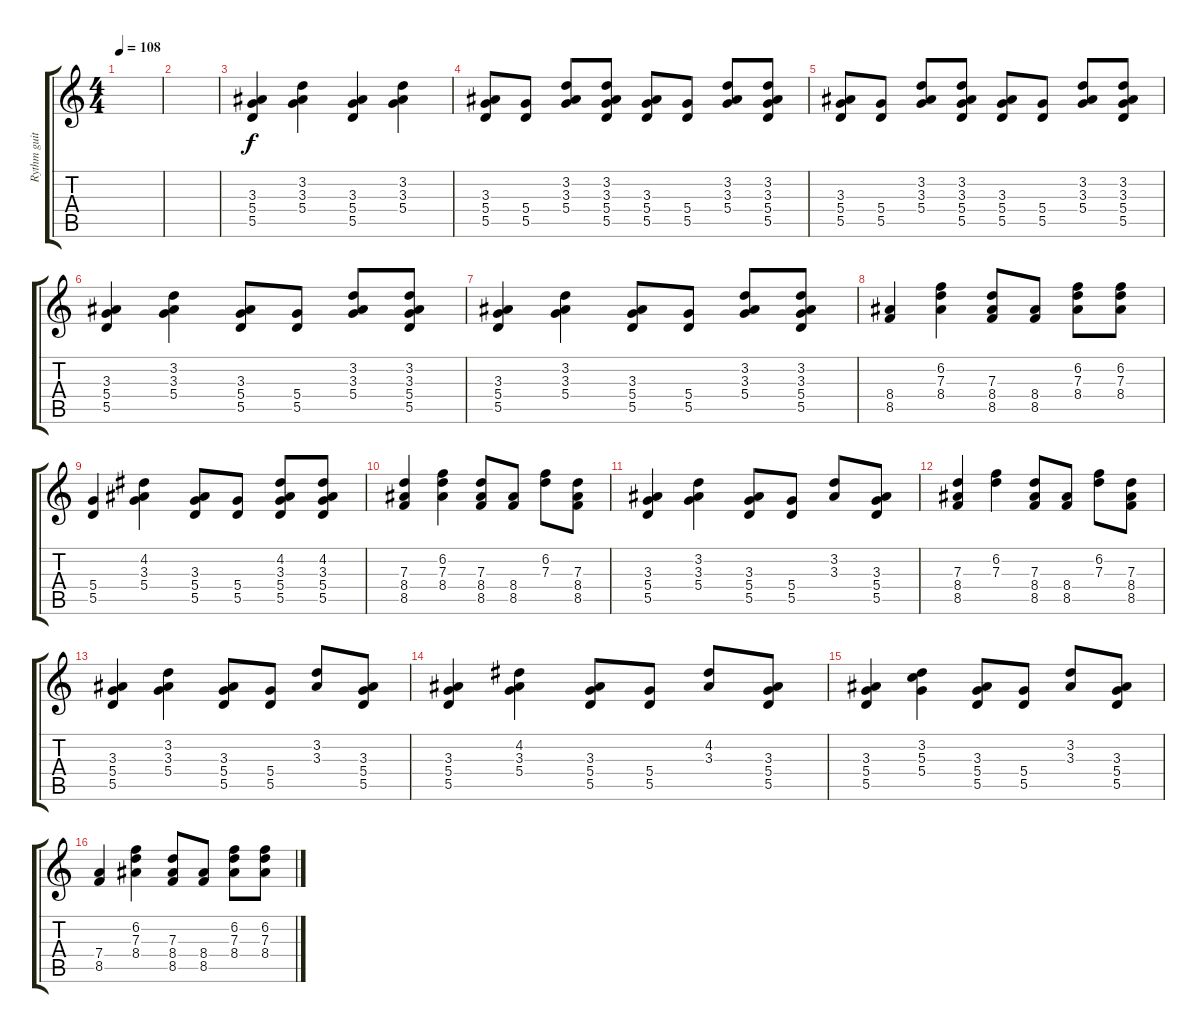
\track ("Rythm guitar" "Rythm guit") {instrument acousticguitarsteel}
\staff {score tabs}
\tuning (E4 B3 G3 D3 A2 E2) {hide}
\ts (4 4)
\tempo 108
\clef g2
\ks c
|
|
(3.3 5.4 5.5).4 (3.2 3.3 5.4).4 (3.3 5.4 5.5).4 (3.2 3.3 5.4).4 |
(3.3 5.4 5.5).8 (5.4 5.5).8 (3.2 3.3 5.4).8 (3.2 3.3 5.4 5.5).8 (3.3 5.4 5.5).8 (5.4 5.5).8 (3.2 3.3 5.4).8 (3.2 3.3 5.4 5.5).8 |
(3.3 5.4 5.5).8 (5.4 5.5).8 (3.2 3.3 5.4).8 (3.2 3.3 5.4 5.5).8 (3.3 5.4 5.5).8 (5.4 5.5).8 (3.2 3.3 5.4).8 (3.2 3.3 5.4 5.5).8 |
(3.3 5.4 5.5).4 (3.2 3.3 5.4).4 (3.3 5.4 5.5).8 (5.4 5.5).8 (3.2 3.3 5.4).8 (3.2 3.3 5.4 5.5).8 |
(3.3 5.4 5.5).4 (3.2 3.3 5.4).4 (3.3 5.4 5.5).8 (5.4 5.5).8 (3.2 3.3 5.4).8 (3.2 3.3 5.4 5.5).8 |
(8.4 8.5).4 (6.2 7.3 8.4).4 (7.3 8.4 8.5).8 (8.4 8.5).8 (6.2 7.3 8.4).8 (6.2 7.3 8.4).8 |
(5.4 5.5).4 (4.2 3.3 5.4).4 (3.3 5.4 5.5).8 (5.4 5.5).8 (4.2 3.3 5.4 5.5).8 (4.2 3.3 5.4 5.5).8 |
(7.3 8.4 8.5).4 (6.2 7.3 8.4).4 (7.3 8.4 8.5).8 (8.4 8.5).8 (6.2 7.3).8 (7.3 8.4 8.5).8 |
(3.3 5.4 5.5).4 (3.2 3.3 5.4).4 (3.3 5.4 5.5).8 (5.4 5.5).8 (3.2 3.3).8 (3.3 5.4 5.5).8 |
(7.3 8.4 8.5).4 (6.2 7.3).4 (7.3 8.4 8.5).8 (8.4 8.5).8 (6.2 7.3).8 (7.3 8.4 8.5).8 |
(3.3 5.4 5.5).4 (3.2 3.3 5.4).4 (3.3 5.4 5.5).8 (5.4 5.5).8 (3.2 3.3).8 (3.3 5.4 5.5).8 |
(3.3 5.4 5.5).4 (4.2 3.3 5.4).4 (3.3 5.4 5.5).8 (5.4 5.5).8 (4.2 3.3).8 (3.3 5.4 5.5).8 |
(3.3 5.4 5.5).4 (3.2 5.3 5.4).4 (3.3 5.4 5.5).8 (5.4 5.5).8 (3.2 3.3).8 (3.3 5.4 5.5).8 |
(7.4 8.5).4 (6.2 7.3 8.4).4 (7.3 8.4 8.5).8 (8.4 8.5).8 (6.2 7.3 8.4).8 (6.2 7.3 8.4).8
